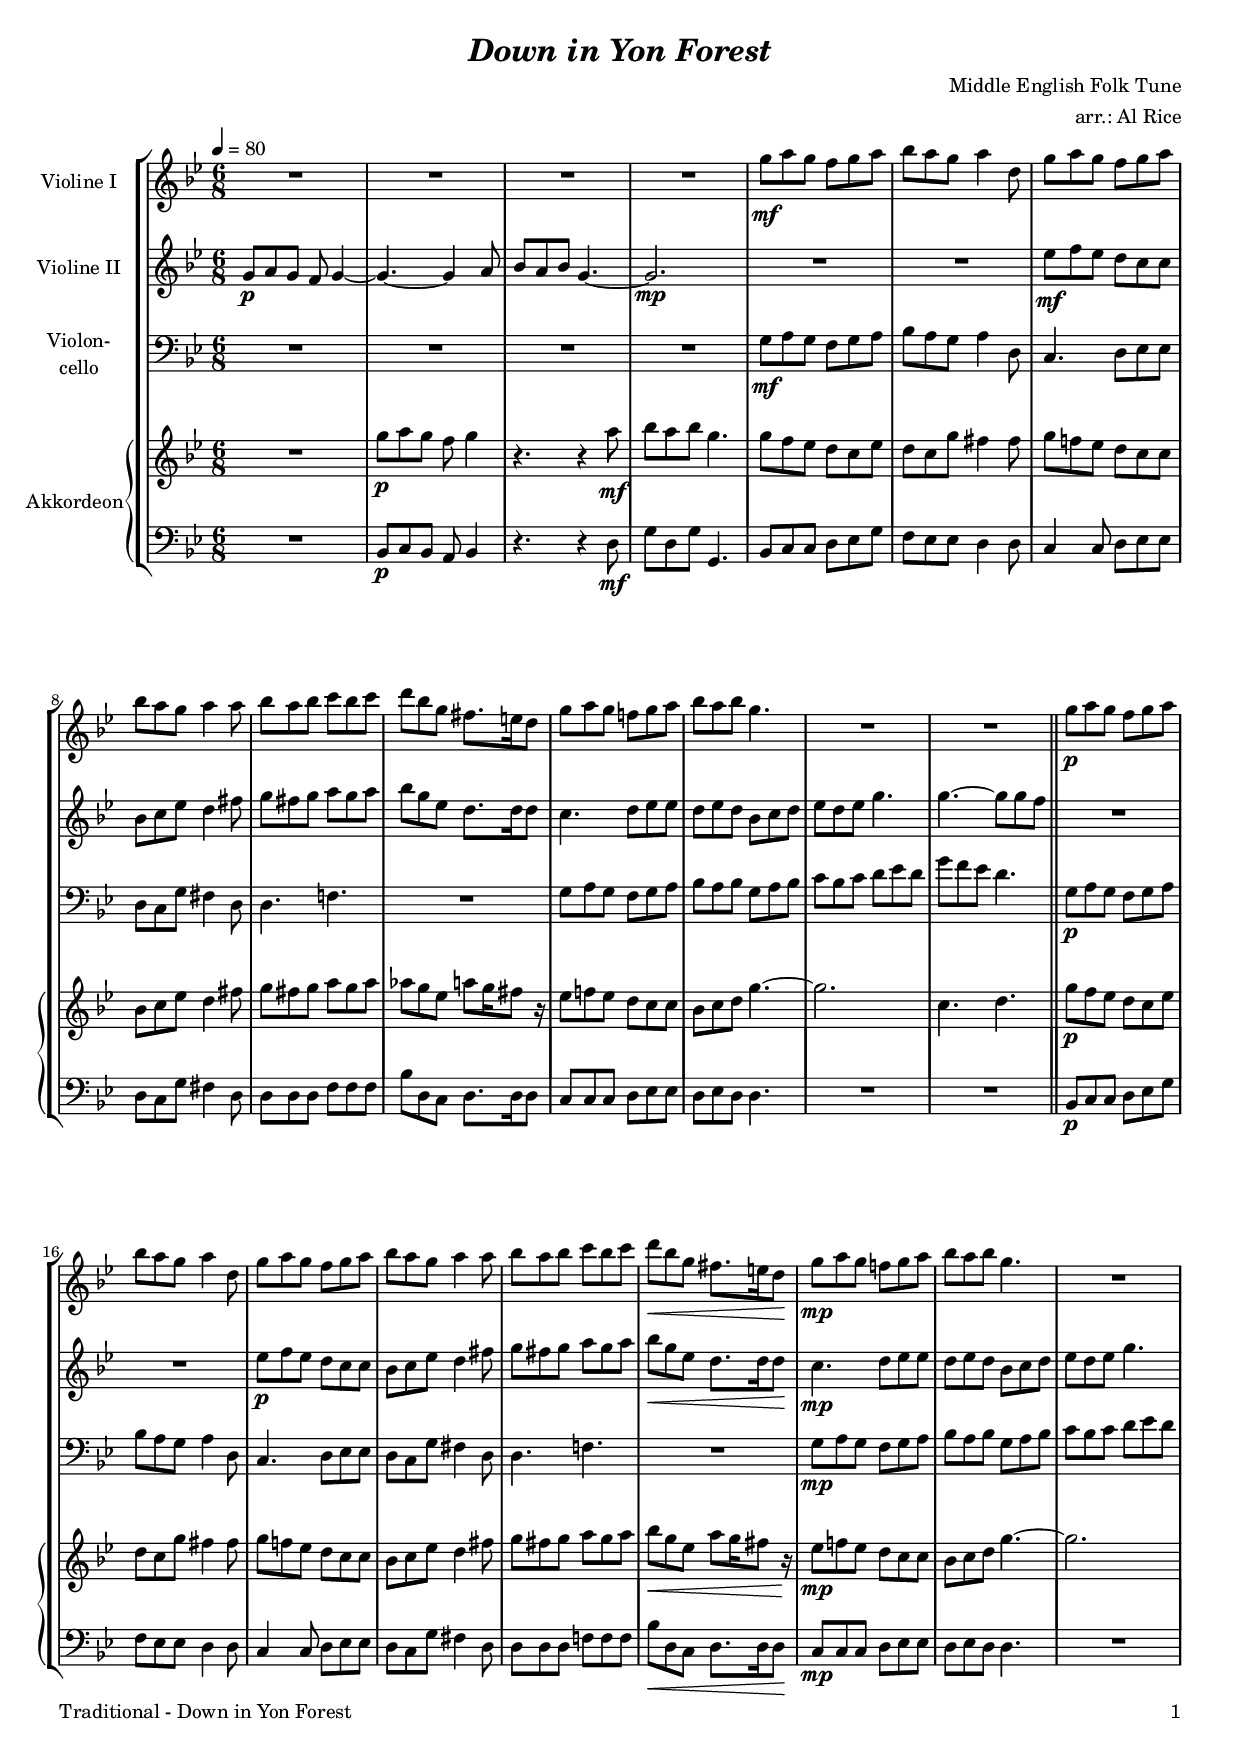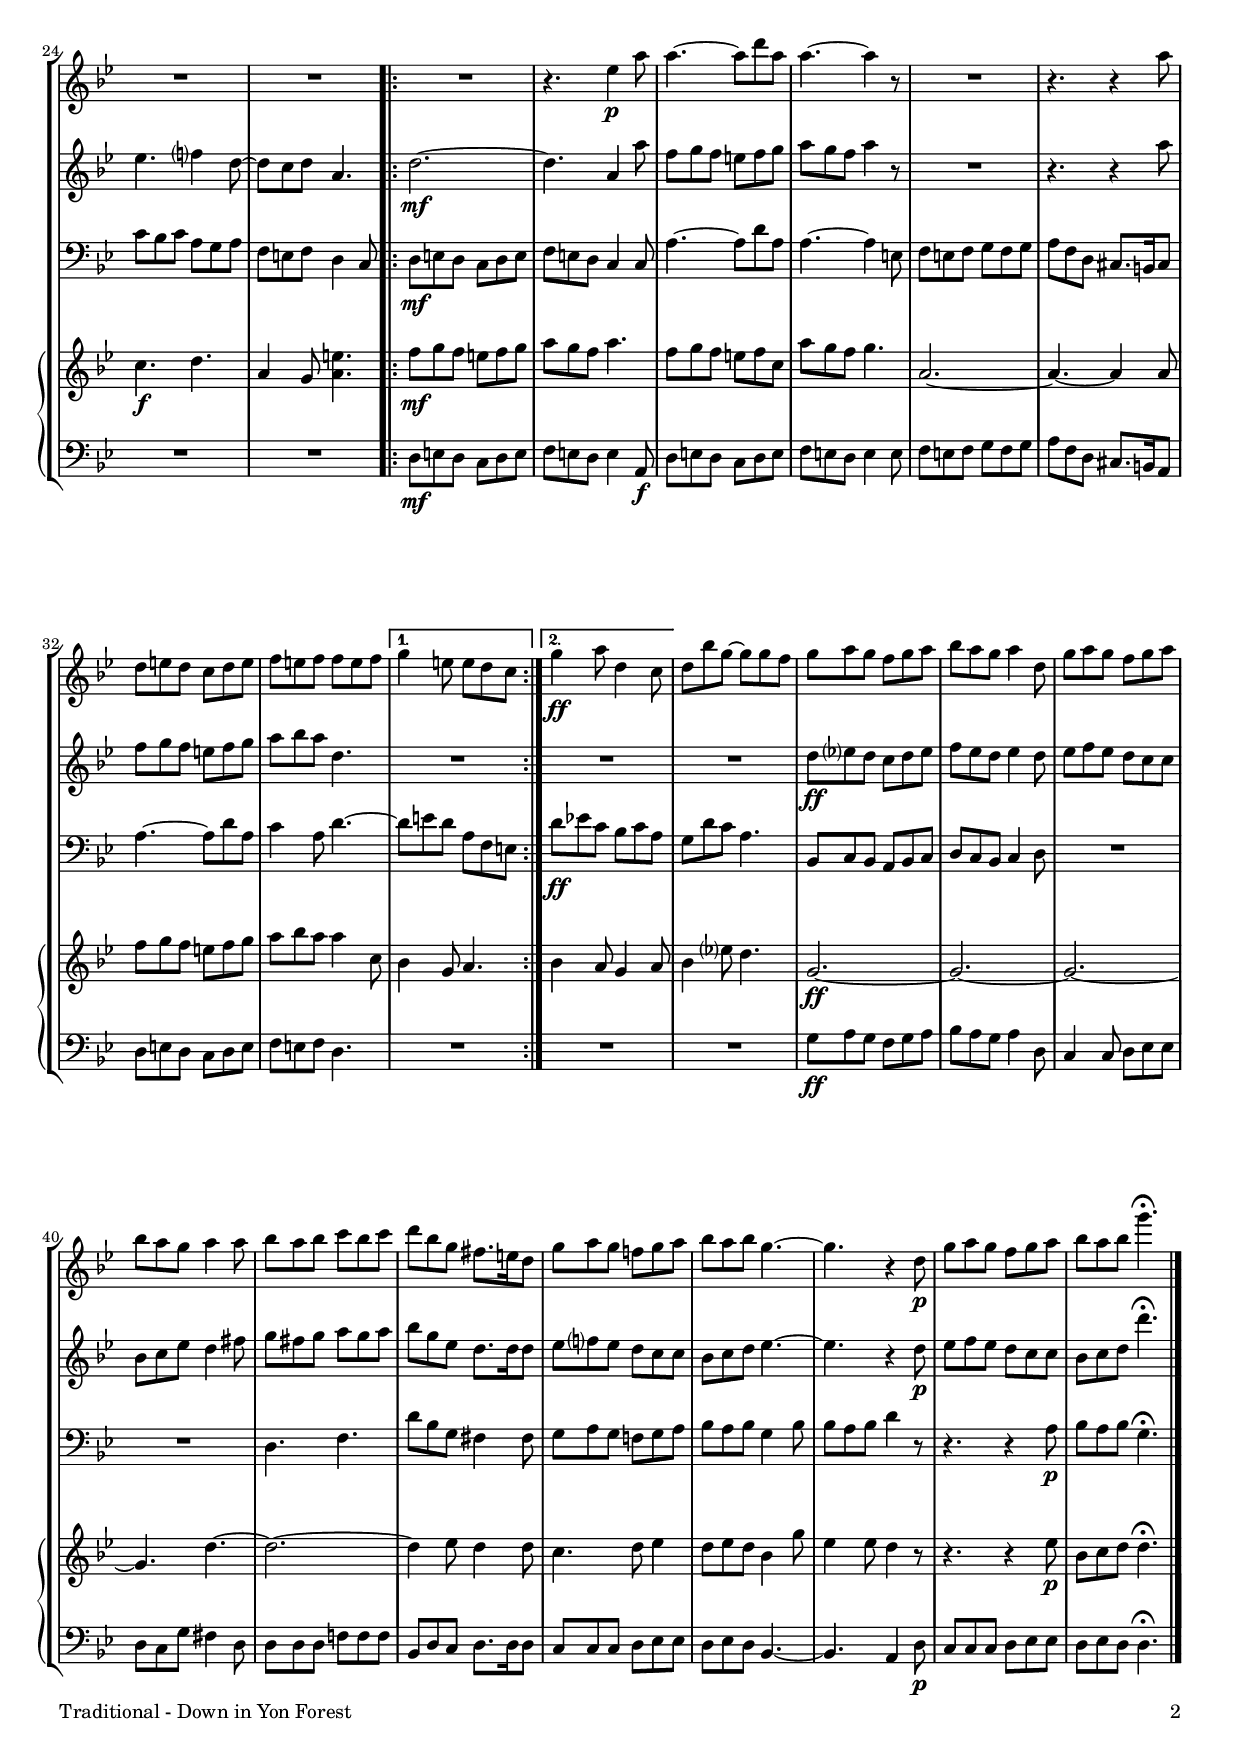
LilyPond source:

\version "2.24.4"
\include "deutsch.ly"

#(set-global-staff-size 17)

\header {
  title       = \markup \bold \italic "Down in Yon Forest"
  composer    = "Middle English Folk Tune"
  arranger    = "arr.: Al Rice"
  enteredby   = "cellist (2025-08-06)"
%  piece       = ""
}

voiceconsts = {
  \key e \minor
  \time 6/8
  \numericTimeSignature
  \compressEmptyMeasures
% Set default beaming for all staves
%  \set Timing.beamExceptions = #'()
%  \set Timing.baseMoment     = #(ly:make-moment 1 4)
%  \set Timing.beatStructure  = #'(1 1 1)
  \tempo 4=80
}

mipz = "pizzicato strings"
mivl = "violin"
miba = "cello"
% mikl = "bright acoustic"
% mikl = "church organ"
mikl = "concertina"

va = \relative c'' {
  \voiceconsts

  R2.*4
  e8\mf fis e d e fis
  g fis e fis4 h,8

  e fis e d e fis
  g fis e fis4 fis8
  g fis g a g a
  h g e dis8. cis16 h8
  e fis e d! e fis
  g fis g e4.

  R2.*2 \bar "||"
  e8\p fis e d e fis
  g fis e fis4 h,8
  e fis e d e fis
  g fis e fis4 fis8

  g fis g a g a
  h\< g e dis8. cis16 h8\!
  e\mp fis e d! e fis
  g fis g e4.
  R2.*3

  \repeat volta 2 {
    R2.
    r4. c4\p fis8
    fis4.~ fis8 h fis
    fis4.~ fis4 r8
    R2.

    r4. r4 fis8
    h, cis h a h cis
    d cis d d cis d
  }
  \alternative {
    { e4 cis8 cis h a }
    { e'4\ff fis8 h,4 a8 }
  }

  h g' e~ e e d
  e fis e d e fis
  g fis e fis4 h,8
  e fis e d e fis
  g fis e fis4 fis8
  g fis g a g a
  h g e dis8. cis16 h8

  e fis e d! e fis
  g fis g e4.~
  e r4 h8\p
  e fis e d e fis
  g fis g e'4.\fermata \bar "|."
}

vb = \relative c' {
  \voiceconsts

  e8\p fis e d e4~
  e4.~ e4 fis8
  g fis g e4.~
  e2.\mp
  R2.*2

  c'8\mf d c h a a
  g a c h4 dis8
  e dis e fis e fis
  g e c h8. h16 h8
  a4. h8 c c
  h c h g a h

  c h c e4.
  e~ e8 e d \bar "||"
  R2.*2
  c8\p d c h a a
  g a c h4 dis8

  e dis e fis e fis
  g\< e c h8. h16 h8\!
  a4.\mp h8 c c
  h c h g a h
  c h c e4.
  c d?4 h8~

  h a h fis4.
  \repeat volta 2 {
    h2.~\mf
    h4. fis4 fis'8
    d e d cis d e
    fis e d fis4 r8
    R2.

    r4. r4 fis8
    d e d cis d e
    fis g fis h,4.
  }
  \alternative {
    { R2. }
    { R }
  }
  R

  h8\ff c? h a h c
  d c h c4 h8
  c d c h a a
  g a c h4 dis8
  e dis e fis e fis
  g e c h8. h16 h8

  c d? c h a a
  g a h c4.~
  c r4 h8\p
  c d c h a a
  g a h h'4.\fermata \bar "|."
}

vc = \relative c {
  \voiceconsts
  \clef "bass"
  
  R2.*4
  e8\mf fis e d e fis
  g fis e fis4 h,8

  a4. h8 c c
  h a e' dis4 h8
  h4. d!
  R2.
  e8 fis e d e fis
  g fis g e fis g

  a g a h c h e d c h4. \bar "||"
  e,8\p fis e d e fis
  g fis e fis4 h,8
  a4. h8 c c
  h a e' dis4 h8

  h4. d!
  R2.
  e8\mp fis e d e fis
  g fis g e fis g
  a g a h c h
  a g a fis e fis

  d cis d h4 a8
  \repeat volta 2 {
    h\mf cis h a h cis
    d cis h a4 a8
    fis'4.~ fis8 h fis
    fis4.~ fis4 cis8
    d cis d e d e

    fis d h ais8. gis16 ais8
    fis'4.~ fis8 h fis
    a4 fis8 h4.~
  }
  \alternative {
    { h8 cis h fis d cis }
    { h'\ff c! a g a fis }
  }
  e h' a fis4.

  g,8 a g fis g a
  h a g a4 h8
  R2.*2
  h4. d
  h'8 g e dis4 dis8

  e fis e d! e fis
  g fis g e4 g8
  g fis g h4 r8
  r4. r4 fis8\p g fis g e4.\fermata \bar "|."
}

vd = \relative c'' {
  \voiceconsts

  R2.
  e8\p fis e d e4
  r4. r4 fis8\mf
  g fis g e4.
  e8 d c h a c
  h a e' dis4 dis8

  e d! c h a a
  g a c h4 dis8
  e dis e fis e fis
  f e c fis e16 dis8 r16
  c8 d! c h a a
  g a h e4.~

  e2.
  a,4. h \bar "||"
  e8\p d c h a c
  h a e' dis4 dis8
  e d! c h a a
  g a c h4 dis8

  e dis e fis e fis
  g\< e c fis e16 dis8 r16\!
  c8\mp d! c h a a
  g a h e4.~
  e2.
  a,4.\f h

  fis4 e8 <fis cis'>4.
  \repeat volta 2 {
    d'8\mf e d cis d e
    fis e d fis4.
    d8 e d cis d a
    fis' e d e4.
    fis,2.~

    fis4.~ fis4 fis8
    d' e d cis d e
    fis g fis fis4 a,8
  }
  \alternative {
    { g4 e8 fis4. }
    { g4 fis8 e4 fis8 }
  }
  g4 c?8 h4.

  e,2.~\ff
  e~
  e~
  e4. h'~
  h2.~
  h4 c8 h4 h8

  a4. h8 c4
  h8 c h g4 e'8
  c4 c8 h4 r8
  r4. r4 c8\p
  g a h h4.\fermata \bar "|."
}

ve = \relative c {
  \voiceconsts
  \clef "bass"

  R2.
  g8\p a g fis g4
  r4. r4 h8\mf
  e h e e,4.
  g8 a a h c e
  d c c h4 h8

  a4 a8 h c c
  h a e' dis4 h8
  h h h d d d
  g h, a h8. h16 h8
  a a a h c c
  h c h h4.

  R2.*2 \bar "||"
  g8\p a a h c e
  d c c h4 h8
  a4 a8 h c c
  h a e' dis4 h8

  h h h d! d d
  g\< h, a h8. h16 h8\!
  a\mp a a h c c
  h c h h4.
  R2.*3

  \repeat volta 2 {
    h8\mf cis h a h cis
    d cis h cis4 fis,8\f
    h cis h a h cis
    d cis h cis4 cis8
    d cis d e d e

    fis d h ais8. gis16 fis8
    h cis h a h cis
    d cis d h4.
  }
  \alternative {
    { R2. }
    { R }
  }
  R

  e8\ff fis e d e fis
  g fis e fis4 h,8
  a4 a8 h c c
  h a e' dis4 h8
  h h h d! d d
  g, h a h8. h16 h8

  a a a h c c
  h c h g4.~
  g fis4 h8\p
  a a a h c c
  h c h h4.\fermata \bar "|."
}


music = \new StaffGroup <<
  \new Staff {
    \set Staff.midiInstrument = \mivl
    \set Staff.instrumentName = \markup \center-column { "Violine I" }
    \transpose e g { \va }
  }

  \new Staff {
    \set Staff.midiInstrument = \mivl
    \set Staff.instrumentName = \markup \center-column { "Violine II" }
    \transpose e g { \vb }
  }

  \new Staff {
    \set Staff.midiInstrument = \miba
    \set Staff.instrumentName = \markup \center-column { "Violon-" "cello" }
    \transpose e g { \vc }
  }

  \new PianoStaff <<
    \set PianoStaff.midiInstrument = \mikl
    \set PianoStaff.instrumentName = \markup \center-column { "Akkordeon" }
    <<
      \new Staff {
	\transpose e g { \vd }
      }
      
      %    \new Dynamics \vdy
      
      \new Staff {
	\transpose e g { \ve }
      }
    >>  
  >>
>>

\book {
  \paper {
    print-page-number = ##t
    print-first-page-number = ##t
    ragged-last-bottom = ##f
    oddHeaderMarkup = \markup \null
    evenHeaderMarkup = \markup \null
    oddFooterMarkup = \markup {
      \fill-line {
        \if \should-print-page-number
        "Traditional - Down in Yon Forest" \fromproperty #'page:page-number-string
      }
    }
    evenFooterMarkup = \oddFooterMarkup
  } \score {
    \music
    \layout {}
  }

  \score {
    \unfoldRepeats \music

    \midi {
      \context {
        \Score
      }
    }
  }
}
